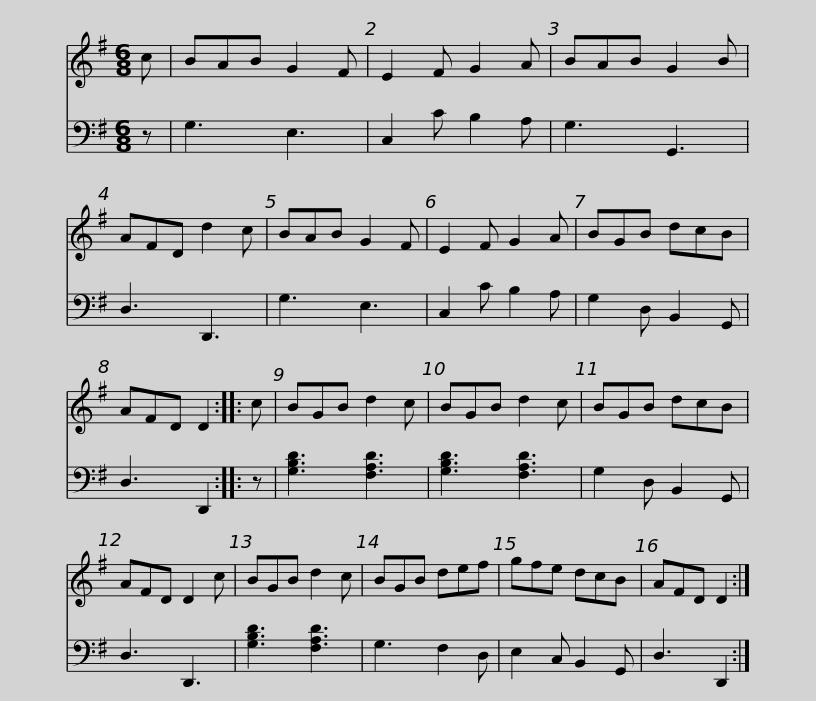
X:1
%%score 1 2
L:1/8
M:6/8
I:linebreak $
K:G
V:1 treble
V:2 bass
V:1
 c | BAB G2 F | E2 F G2 A | BAB G2 B | AFD d2 c | %5
 BAB G2 F | E2 F G2 A | BGB dcB | AFD D2 ::$ c | %10
 BGB d2 c | BGB d2 c | BGB dcB | AFD D2 c | BGB d2 c | %15
 BGB def | gfe dcB |$ AFD D2 :| %18
V:2
 z | G,3 E,3 | C,2 C B,2 A, | G,3 G,,3 | D,3 D,,3 | %5
 G,3 E,3 | C,2 C B,2 A, | G,2 D, B,,2 G,, | D,3 D,,2 ::$ z | %10
 [G,B,D]3 [F,A,D]3 | [G,B,D]3 [F,A,D]3 | G,2 D, B,,2 G,, | D,3 D,,3 | [G,B,D]3 [F,A,D]3 | %15
 G,3 F,2 D, | E,2 C, B,,2 G,, |$ D,3 D,,2 :| %18
